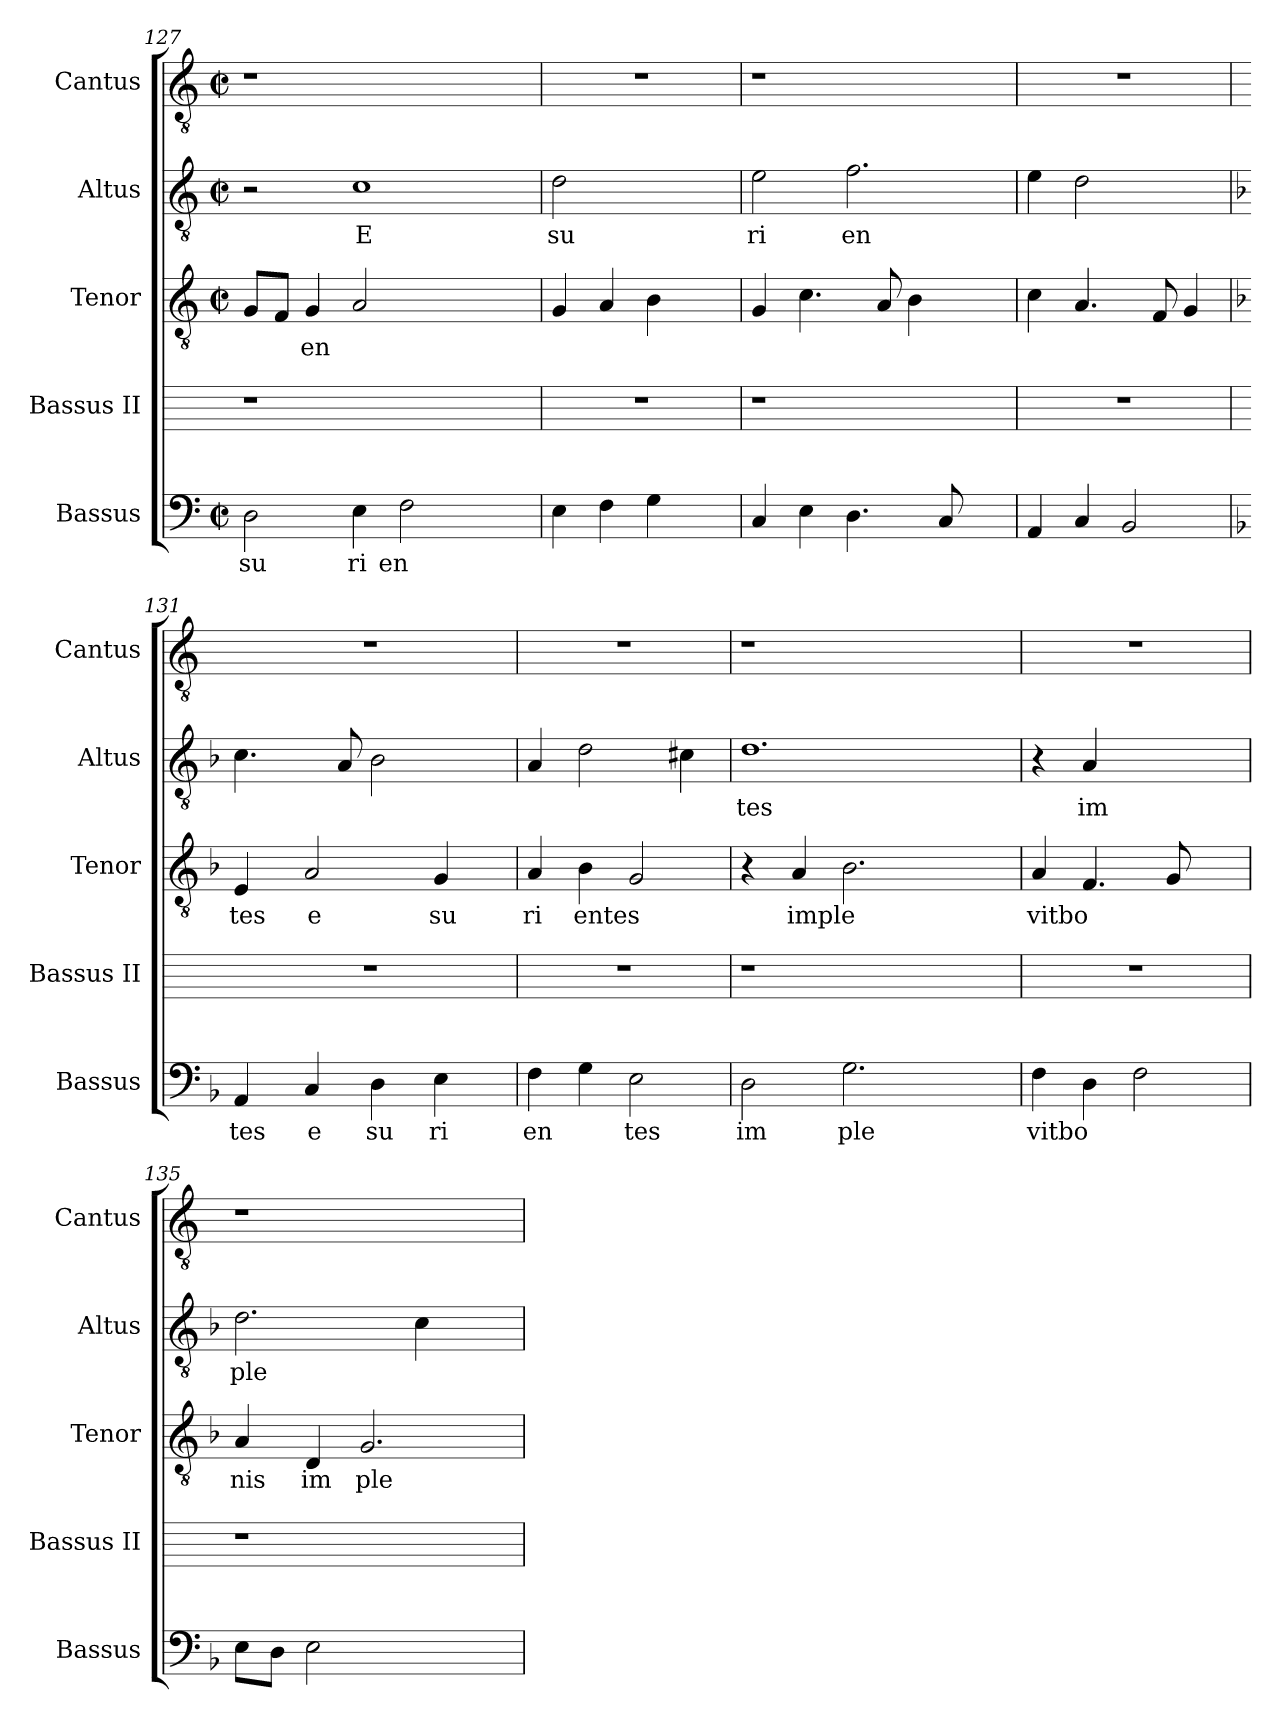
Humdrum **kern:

**kern	**text	**kern	**kern	**text	**kern	**text	**kern
*part5	*part5	*part4	*part3	*part3	*part2	*part2	*part1
*staff5	*staff5	*staff4	*staff3	*staff3	*staff2	*staff2	*staff1
*I"Bassus	*	*I"Bassus II	*I"Tenor	*	*I"Altus	*	*I"Cantus
*I'Bassus	*	*I'Bassus II	*I'Tenor	*	*I'Altus	*	*I'Cantus
*clefF4	*	*	*clefGv2	*	*clefGv2	*	*clefGv2
*k[]	*	*	*k[]	*	*k[]	*	*k[]
*C:	*	*	*C:	*	*C:	*	*C:
*M2/2	*	*	*M2/2	*	*M2/2	*	*M2/2
*met(c|)	*	*	*met(c|)	*	*met(c|)	*	*met(c|)
=127	=127	=127	=127	=127	=127	=127	=127
!	!LO:LY:b:cj	!	!	!	!	!	!
2D\	su	1r	8G/L	.	2r	.	1r
.	.	.	8F/J	.	.	.	.
!	!	!	!	!LO:LY:b:cj	!	!	!
.	.	.	4G/	en	.	.	.
!	!LO:LY:b:cj	!	!	!	!	!LO:LY:b:cj	!
4E\	ri	.	2A/	.	1c	E	.
!	!LO:LY:b:cj	!	!	!	!	!	!
2F\	en	.	.	.	.	.	.
.	.	2ryy	2ryy	.	.	.	2ryy
4ryy	.	.	.	.	.	.	.
=128	=128	=128	=128	=128	=128	=128	=128
!	!	!	!	!	!	!LO:LY:b:cj	!
4E\	.	1r	4G/	.	2d\	su	1r
4F\	.	.	4A/	.	.	.	.
4G\	.	.	4B\	.	2ryy	.	.
4ryy	.	.	4ryy	.	.	.	.
=129	=129	=129	=129	=129	=129	=129	=129
!	!	!	!	!	!	!LO:LY:b:cj	!
4C/	.	1r	4G/	.	2e>\	ri	1r
4E\	.	.	4.c\	.	.	.	.
!	!	!	!	!	!	!LO:LY:b:cj	!
4.D\	.	.	.	.	2.f\	en	.
.	.	.	8A/	.	.	.	.
.	.	.	4B\	.	.	.	.
8C/	.	.	.	.	.	.	.
4ryy	.	4ryy	4ryy	.	.	.	4ryy
=130	=130	=130	=130	=130	=130	=130	=130
4AA/	.	1r	4c\	.	4e\	.	1r
4C/	.	.	4.A/	.	2d\	.	.
2BB/	.	.	.	.	.	.	.
.	.	.	8F/	.	.	.	.
.	.	.	4G/	.	4ryy	.	.
!!LO:PB:g=z
=131	=131	=131	=131	=131	=131	=131	=131
*k[b-]	*	*	*k[b-]	*	*k[b-]	*	*
*F:	*	*	*F:	*	*F:	*	*
!	!LO:LY:b:cj	!	!	!LO:LY:b:cj	!	!	!
*	*	*	*	*	*^	*	*
*	*	*	*	*	*	*^	*	*
4AA/	tes	1r	4E/	tes	4.c\	32.ryy	16ryy	.	1r
.	.	.	.	.	.	2ryy	.	.	.
.	.	.	.	.	.	.	2...ryy	.	.
!	!LO:LY:b:cj	!	!	!LO:LY:b:cj	!	!	!	!	!
4C/	e	.	2A/	e	.	.	.	.	.
.	.	.	.	.	8A/	.	.	.	.
!	!LO:LY:b:cj	!	!	!	!	!	!	!	!
4D\	su	.	.	.	2B-\	.	.	.	.
.	.	.	.	.	.	4ryy	.	.	.
!	!LO:LY:b:cj	!	!	!LO:LY:b:cj	!	!	!	!	!
4E\	ri	.	4G/	su	.	.	.	.	.
.	.	.	.	.	.	8ryy	.	.	.
.	.	.	.	.	.	16ryy	.	.	.
.	.	.	.	.	.	64ryy	.	.	.
=132	=132	=132	=132	=132	=132	=132	=132	=132	=132
!	!LO:LY:b:cj	!	!	!LO:LY:b:cj	!	!	!	!	!
*	*	*	*	*	*v	*v	*v	*	*
4F\	en	1r	4A/	ri	4A/	.	1r
!	!	!	!	!LO:LY:b	!	!	!
4G\	.	.	4B-\	entes	2d\	.	.
!	!LO:LY:b:cj	!	!	!	!	!	!
2E\	tes	.	2G/	.	.	.	.
.	.	.	.	.	4c#\	.	.
=133	=133	=133	=133	=133	=133	=133	=133
!	!LO:LY:b:cj	!	!	!	!	!LO:LY:b:cj	!
2D\	im	1r	4r	.	1.d	tes	1r
!	!	!	!	!LO:LY:b	!	!	!
.	.	.	4A/	imple	.	.	.
!	!LO:LY:b:cj	!	!	!	!	!	!
2.G\	ple	.	2.B-\	.	.	.	.
.	.	2ryy	.	.	.	.	2ryy
4ryy	.	.	4ryy	.	.	.	.
=134	=134	=134	=134	=134	=134	=134	=134
!	!LO:LY:b	!	!	!LO:LY:b	!	!	!
4F\	vitbo	1r	4A/	vitbo	4r	.	1r
!	!	!	!	!	!	!LO:LY:b:cj	!
4D<\	.	.	4.F/	.	4A/	im	.
2F\	.	.	.	.	2ryy	.	.
.	.	.	8G/	.	.	.	.
.	.	.	4ryy	.	.	.	.
=135	=135	=135	=135	=135	=135	=135	=135
!	!	!	!	!LO:LY:b:cj	!	!LO:LY:b	!
8E\L	.	1r	4A/	nis	2.d\	ple	1r
8D\J	.	.	.	.	.	.	.
!	!	!	!	!LO:LY:b:cj	!	!	!
2E\	.	.	4D/	im	.	.	.
!	!	!	!	!LO:LY:b:cj	!	!	!
.	.	.	2.G/	ple	.	.	.
2ryy	.	.	.	.	4c\	.	.
.	.	4ryy	.	.	4ryy	.	4ryy
=	=	=	=	=	=	=	=
*-	*-	*-	*-	*-	*-	*-	*-
